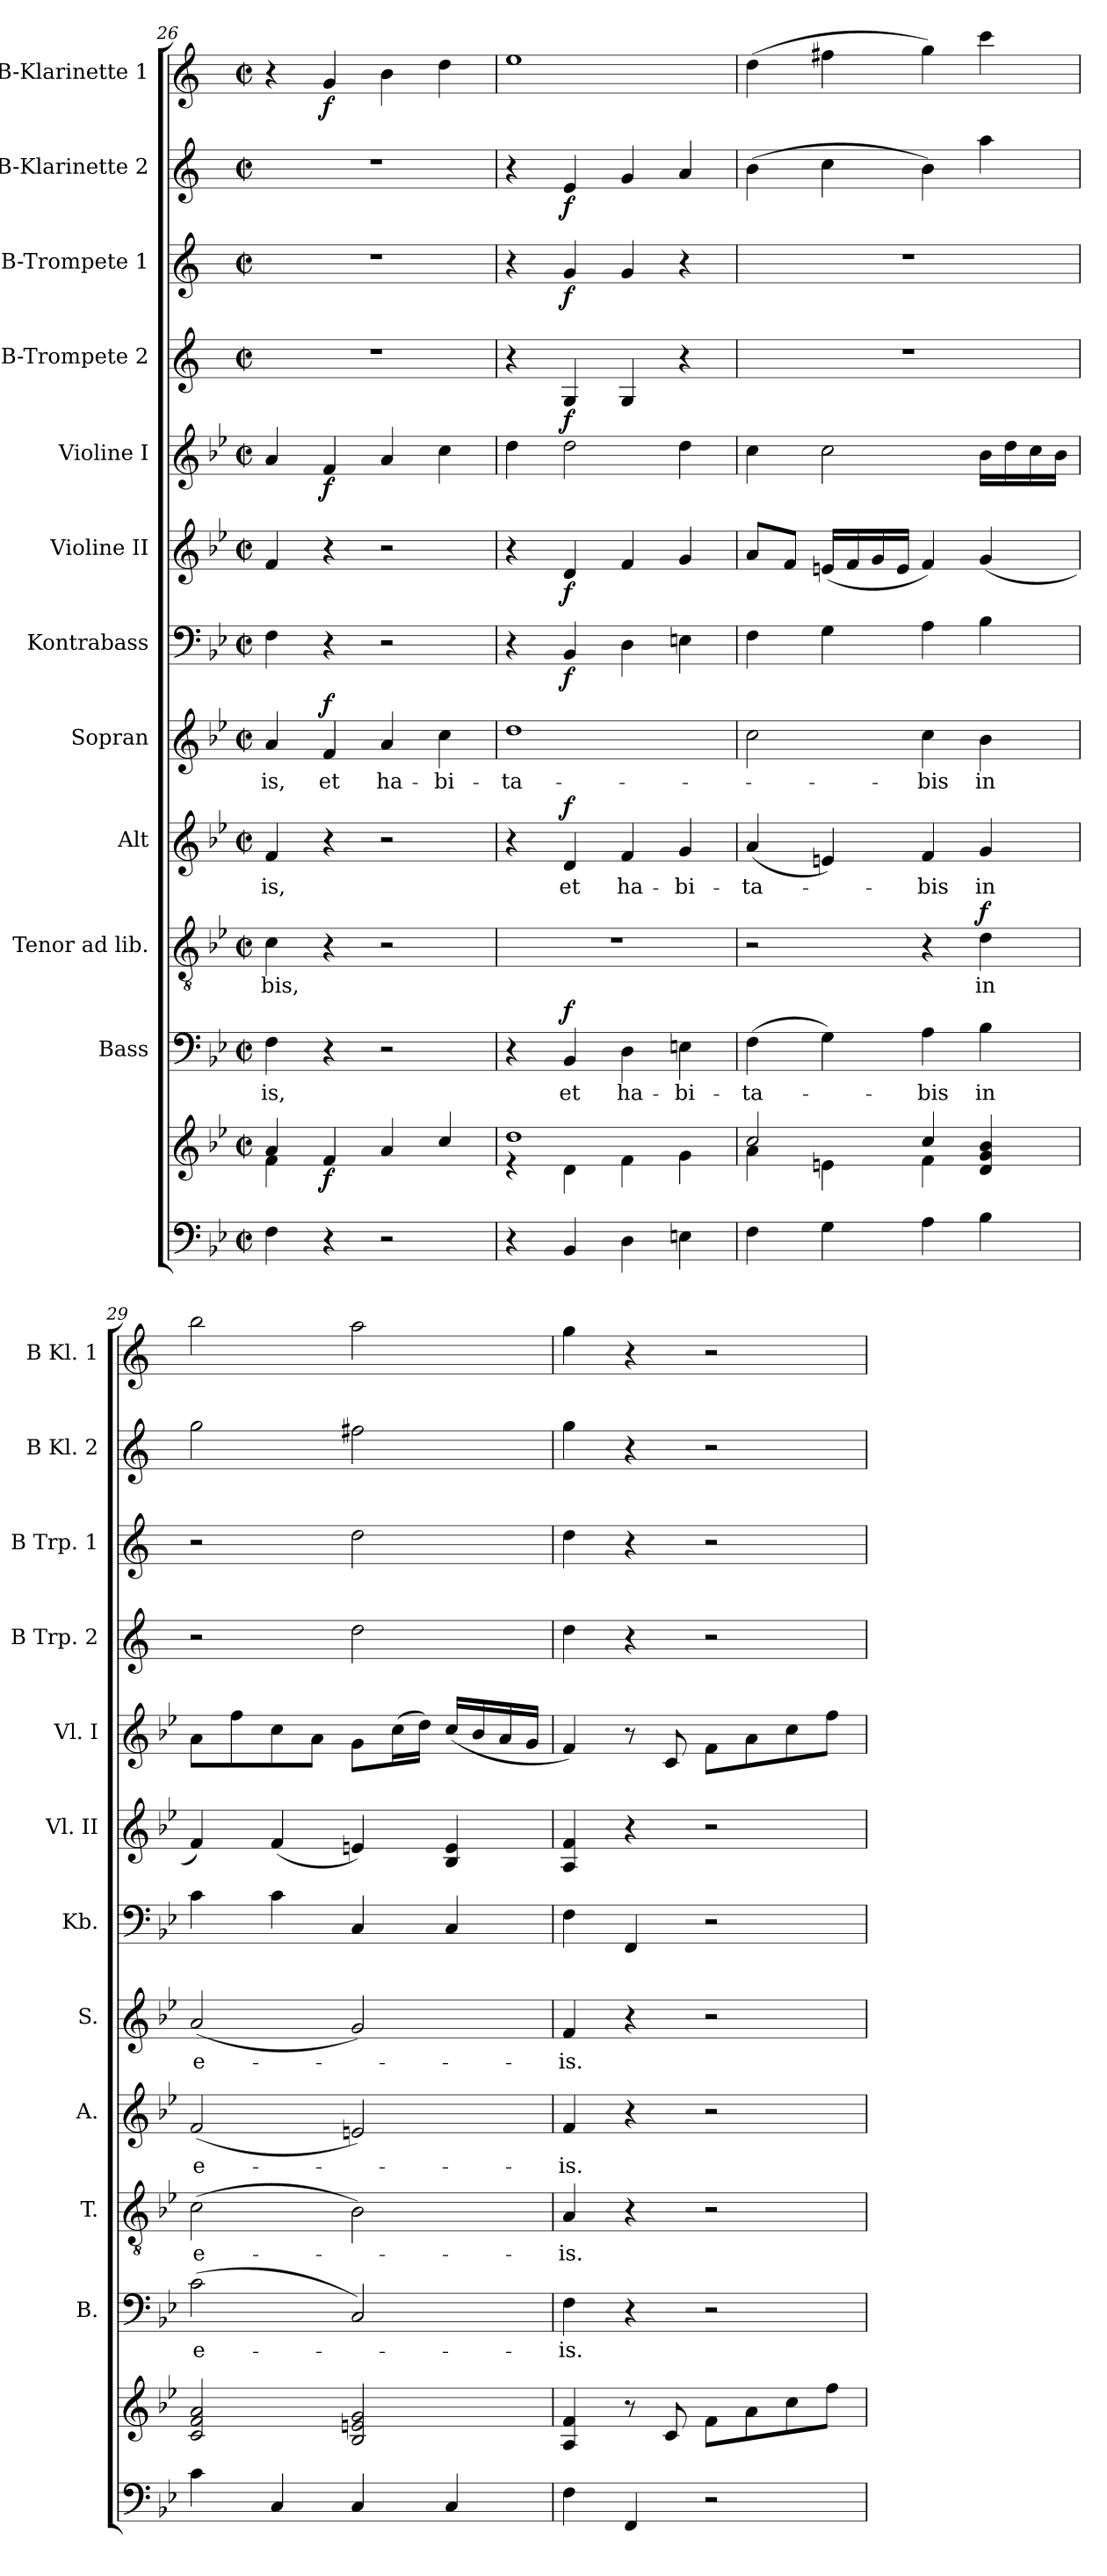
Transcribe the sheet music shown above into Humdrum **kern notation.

**kern	**kern	**dynam	**kern	**text	**dynam	**kern	**text	**dynam	**kern	**text	**dynam	**kern	**text	**dynam	**kern	**dynam	**kern	**dynam	**kern	**dynam	**kern	**dynam	**kern	**dynam	**kern	**dynam	**kern	**dynam
*part12	*part12	*part12	*part11	*part11	*part11	*part10	*part10	*part10	*part9	*part9	*part9	*part8	*part8	*part8	*part7	*part7	*part6	*part6	*part5	*part5	*part4	*part4	*part3	*part3	*part2	*part2	*part1	*part1
*staff13	*staff12	*staff12/13	*staff11	*staff11	*staff11	*staff10	*staff10	*staff10	*staff9	*staff9	*staff9	*staff8	*staff8	*staff8	*staff7	*staff7	*staff6	*staff6	*staff5	*staff5	*staff4	*staff4	*staff3	*staff3	*staff2	*staff2	*staff1	*staff1
*	*	*	*I"Bass	*	*	*I"Tenor ad lib.	*	*	*I"Alt	*	*	*I"Sopran	*	*	*I"Kontrabass	*	*I"Violine II	*	*I"Violine I	*	*I"B-Trompete 2	*	*I"B-Trompete 1	*	*I"B-Klarinette 2	*	*I"B-Klarinette 1	*
*	*	*	*I'B.	*	*	*I'T.	*	*	*I'A.	*	*	*I'S.	*	*	*I'Kb.	*	*I'Vl. II	*	*I'Vl. I	*	*I'B Trp. 2	*	*I'B Trp. 1	*	*I'B Kl. 2	*	*I'B Kl. 1	*
*clefF4	*clefG2	*	*clefF4	*	*	*clefGv2	*	*	*clefG2	*	*	*clefG2	*	*	*clefF4	*	*clefG2	*	*clefG2	*	*clefG2	*	*clefG2	*	*clefG2	*	*clefG2	*
*	*	*	*	*	*	*	*	*	*	*	*	*	*	*	*ITrd7c12	*	*	*	*	*	*ITrd1c2	*	*ITrd1c2	*	*ITrd1c2	*	*ITrd1c2	*
*k[b-e-]	*k[b-e-]	*	*k[b-e-]	*	*	*k[b-e-]	*	*	*k[b-e-]	*	*	*k[b-e-]	*	*	*k[b-e-]	*	*k[b-e-]	*	*k[b-e-]	*	*k[b-e-]	*	*k[b-e-]	*	*k[b-e-]	*	*k[b-e-]	*
*B-:	*B-:	*	*B-:	*	*	*B-:	*	*	*B-:	*	*	*B-:	*	*	*B-:	*	*B-:	*	*B-:	*	*B-:	*	*B-:	*	*B-:	*	*B-:	*
*M2/2	*M2/2	*	*M2/2	*	*	*M2/2	*	*	*M2/2	*	*	*M2/2	*	*	*M2/2	*	*M2/2	*	*M2/2	*	*M2/2	*	*M2/2	*	*M2/2	*	*M2/2	*
*met(c|)	*met(c|)	*	*met(c|)	*	*	*met(c|)	*	*	*met(c|)	*	*	*met(c|)	*	*	*met(c|)	*	*met(c|)	*	*met(c|)	*	*met(c|)	*	*met(c|)	*	*met(c|)	*	*met(c|)	*
=26	=26	=26	=26	=26	=26	=26	=26	=26	=26	=26	=26	=26	=26	=26	=26	=26	=26	=26	=26	=26	=26	=26	=26	=26	=26	=26	=26	=26
*	*^	*	*	*	*	*	*	*	*	*	*	*	*	*	*	*	*	*	*	*	*	*	*	*	*	*	*	*
!	!	!	!	!	!LO:LY:b	!	!	!LO:LY:b	!	!	!LO:LY:b	!	!	!LO:LY:b	!	!	!	!	!	!	!	!	!	!	!	!	!	!	!
4F\	4a/	4f\	.	4F\	-is,	.	4c\	-bis,	.	4f/	-is,	.	4a/	-is,	.	4FF\	.	4f/	.	4a/	.	1r	.	1r	.	1r	.	4r	.
!	!	!	!LO:DY:b	!	!	!	!	!	!	!	!	!	!	!LO:LY:b	!LO:DY:a	!	!	!	!	!	!LO:DY:b	!	!	!	!	!	!	!	!LO:DY:b
4r	4f/	2.ryy	f	4r	.	.	4r	.	.	4r	.	.	4f/	et	f	4r	.	4r	.	4f/	f	.	.	.	.	.	.	4f/	f
!	!	!	!	!	!	!	!	!	!	!	!	!	!	!LO:LY:b	!	!	!	!	!	!	!	!	!	!	!	!	!	!	!
2r	4a/	.	.	2r	.	.	2r	.	.	2r	.	.	4a/	ha-	.	2r	.	2r	.	4a/	.	.	.	.	.	.	.	4a\	.
!	!	!	!	!	!	!	!	!	!	!	!	!	!	!LO:LY:b	!	!	!	!	!	!	!	!	!	!	!	!	!	!	!
.	4cc/	.	.	.	.	.	.	.	.	.	.	.	4cc\	-bi-	.	.	.	.	.	4cc\	.	.	.	.	.	.	.	4cc\	.
!!LO:PB:g=z
=27	=27	=27	=27	=27	=27	=27	=27	=27	=27	=27	=27	=27	=27	=27	=27	=27	=27	=27	=27	=27	=27	=27	=27	=27	=27	=27	=27	=27	=27
!	!	!	!	!	!	!	!	!	!	!	!	!	!	!LO:LY:b	!	!	!	!	!	!	!	!	!	!	!	!	!	!	!
4r	1dd	4rd	.	4r	.	.	1r	.	.	4r	.	.	1dd	-ta-	.	4r	.	4r	.	4dd\	.	4r	.	4r	.	4r	.	1dd	.
!	!	!	!	!	!LO:LY:b	!LO:DY:a	!	!	!	!	!LO:LY:b	!LO:DY:a	!	!	!	!	!LO:DY:b	!	!LO:DY:b	!	!	!	!LO:DY:b	!	!LO:DY:b	!	!LO:DY:b	!	!
4BB-/	.	4d\	.	4BB-/	et	f	.	.	.	4d/	et	f	.	.	.	4BBB-/	f	4d/	f	2dd\	.	4F/	f	4f/	f	4d/	f	.	.
!	!	!	!	!	!LO:LY:b	!	!	!	!	!	!LO:LY:b	!	!	!	!	!	!	!	!	!	!	!	!	!	!	!	!	!	!
4D\	.	4f\	.	4D\	ha-	.	.	.	.	4f/	ha-	.	.	.	.	4DD\	.	4f/	.	.	.	4F/	.	4f/	.	4f/	.	.	.
!	!	!	!	!	!LO:LY:b	!	!	!	!	!	!LO:LY:b	!	!	!	!	!	!	!	!	!	!	!	!	!	!	!	!	!	!
4En\	.	4g\	.	4En\	-bi-	.	.	.	.	4g/	-bi-	.	.	.	.	4EEn\	.	4g/	.	4dd\	.	4r	.	4r	.	4g/	.	.	.
=28	=28	=28	=28	=28	=28	=28	=28	=28	=28	=28	=28	=28	=28	=28	=28	=28	=28	=28	=28	=28	=28	=28	=28	=28	=28	=28	=28	=28	=28
!	!	!	!	!	!LO:LY:b	!	!	!	!	!	!LO:LY:b	!	!	!	!	!	!	!	!	!	!	!	!	!	!	!	!	!	!
4F\	2cc/	4a\	.	(>4F\	-ta-	.	2r	.	.	(<4a/	-ta-	.	2cc\	.	.	4FF\	.	8a/L	.	4cc\	.	1r	.	1r	.	(>4a\	.	(>4cc\	.
.	.	.	.	.	.	.	.	.	.	.	.	.	.	.	.	.	.	8f/J	.	.	.	.	.	.	.	.	.	.	.
4G\	.	4en\	.	4G\)	.	.	.	.	.	4en/)	.	.	.	.	.	4GG\	.	(<16en/LL	.	2cc\	.	.	.	.	.	4b-\	.	4een\	.
.	.	.	.	.	.	.	.	.	.	.	.	.	.	.	.	.	.	16f/	.	.	.	.	.	.	.	.	.	.	.
.	.	.	.	.	.	.	.	.	.	.	.	.	.	.	.	.	.	16g/	.	.	.	.	.	.	.	.	.	.	.
.	.	.	.	.	.	.	.	.	.	.	.	.	.	.	.	.	.	16e/JJ	.	.	.	.	.	.	.	.	.	.	.
!	!	!	!	!	!LO:LY:b	!	!	!	!	!	!LO:LY:b	!	!	!LO:LY:b	!	!	!	!	!	!	!	!	!	!	!	!	!	!	!
4A\	4cc/	4f\	.	4A\	-bis	.	4r	.	.	4f/	-bis	.	4cc\	-bis	.	4AA\	.	4f/)	.	.	.	.	.	.	.	4a\)	.	4ff\)	.
!	!	!	!	!	!LO:LY:b	!	!	!LO:LY:b	!LO:DY:a	!	!LO:LY:b	!	!	!LO:LY:b	!	!	!	!	!	!	!	!	!	!	!	!	!	!	!
4B-\	4d/ 4g/ 4b-/	4ryy	.	4B-\	in	.	4d\	in	f	4g/	in	.	4b-\	in	.	4BB-\	.	(<4g/	.	16b-\LL	.	.	.	.	.	4gg\	.	4bb-\	.
.	.	.	.	.	.	.	.	.	.	.	.	.	.	.	.	.	.	.	.	16dd\	.	.	.	.	.	.	.	.	.
.	.	.	.	.	.	.	.	.	.	.	.	.	.	.	.	.	.	.	.	16cc\	.	.	.	.	.	.	.	.	.
.	.	.	.	.	.	.	.	.	.	.	.	.	.	.	.	.	.	.	.	16b-\JJ	.	.	.	.	.	.	.	.	.
*	*v	*v	*	*	*	*	*	*	*	*	*	*	*	*	*	*	*	*	*	*	*	*	*	*	*	*	*	*	*
=29	=29	=29	=29	=29	=29	=29	=29	=29	=29	=29	=29	=29	=29	=29	=29	=29	=29	=29	=29	=29	=29	=29	=29	=29	=29	=29	=29	=29
!	!	!	!	!LO:LY:b	!	!	!LO:LY:b	!	!	!LO:LY:b	!	!	!LO:LY:b	!	!	!	!	!	!	!	!	!	!	!	!	!	!	!
4c\	2c/ 2f/ 2a/	.	(>2c\	e-	.	(>2c\	e-	.	(<2f/	e-	.	(<2a/	e-	.	4C\	.	4f/)	.	8a\L	.	2r	.	2r	.	2ff\	.	2aa\	.
.	.	.	.	.	.	.	.	.	.	.	.	.	.	.	.	.	.	.	8ff\	.	.	.	.	.	.	.	.	.
4C/	.	.	.	.	.	.	.	.	.	.	.	.	.	.	4C\	.	(<4f/	.	8cc\	.	.	.	.	.	.	.	.	.
.	.	.	.	.	.	.	.	.	.	.	.	.	.	.	.	.	.	.	8a\J	.	.	.	.	.	.	.	.	.
4C/	2B-/ 2en/ 2g/	.	2C/)	.	.	2B-\)	.	.	2en/)	.	.	2g/)	.	.	4CC/	.	4en/)	.	8g\L	.	2cc\	.	2cc\	.	2een\	.	2gg\	.
.	.	.	.	.	.	.	.	.	.	.	.	.	.	.	.	.	.	.	(>16cc\L	.	.	.	.	.	.	.	.	.
.	.	.	.	.	.	.	.	.	.	.	.	.	.	.	.	.	.	.	16dd\JJ)	.	.	.	.	.	.	.	.	.
4C/	.	.	.	.	.	.	.	.	.	.	.	.	.	.	4CC/	.	4B-/ 4e/	.	(<16cc/LL	.	.	.	.	.	.	.	.	.
.	.	.	.	.	.	.	.	.	.	.	.	.	.	.	.	.	.	.	16b-/	.	.	.	.	.	.	.	.	.
.	.	.	.	.	.	.	.	.	.	.	.	.	.	.	.	.	.	.	16a/	.	.	.	.	.	.	.	.	.
.	.	.	.	.	.	.	.	.	.	.	.	.	.	.	.	.	.	.	16g/JJ	.	.	.	.	.	.	.	.	.
=30	=30	=30	=30	=30	=30	=30	=30	=30	=30	=30	=30	=30	=30	=30	=30	=30	=30	=30	=30	=30	=30	=30	=30	=30	=30	=30	=30	=30
!	!	!	!	!LO:LY:b	!	!	!LO:LY:b	!	!	!LO:LY:b	!	!	!LO:LY:b	!	!	!	!	!	!	!	!	!	!	!	!	!	!	!
4F\	4A/ 4f/	.	4F\	-is.	.	4A/	-is.	.	4f/	-is.	.	4f/	-is.	.	4FF\	.	4A/ 4f/	.	4f/)	.	4cc\	.	4cc\	.	4ff\	.	4ff\	.
4FF/	8r	.	4r	.	.	4r	.	.	4r	.	.	4r	.	.	4FFF/	.	4r	.	8r	.	4r	.	4r	.	4r	.	4r	.
.	8c/	.	.	.	.	.	.	.	.	.	.	.	.	.	.	.	.	.	8c/	.	.	.	.	.	.	.	.	.
2r	8f\L	.	2r	.	.	2r	.	.	2r	.	.	2r	.	.	2r	.	2r	.	8f\L	.	2r	.	2r	.	2r	.	2r	.
.	8a\	.	.	.	.	.	.	.	.	.	.	.	.	.	.	.	.	.	8a\	.	.	.	.	.	.	.	.	.
.	8cc\	.	.	.	.	.	.	.	.	.	.	.	.	.	.	.	.	.	8cc\	.	.	.	.	.	.	.	.	.
.	8ff\J	.	.	.	.	.	.	.	.	.	.	.	.	.	.	.	.	.	8ff\J	.	.	.	.	.	.	.	.	.
=	=	=	=	=	=	=	=	=	=	=	=	=	=	=	=	=	=	=	=	=	=	=	=	=	=	=	=	=
*-	*-	*-	*-	*-	*-	*-	*-	*-	*-	*-	*-	*-	*-	*-	*-	*-	*-	*-	*-	*-	*-	*-	*-	*-	*-	*-	*-	*-
